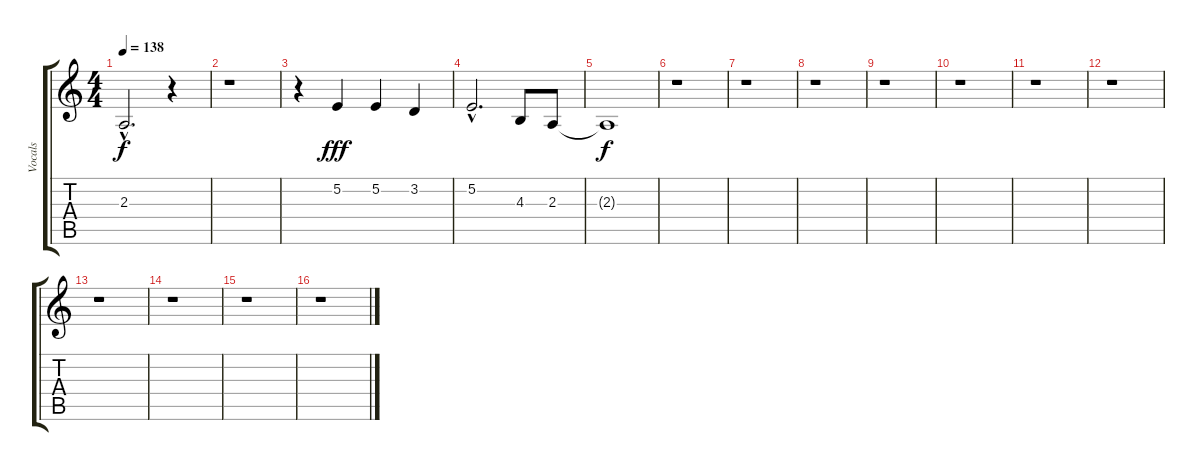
\track ("Vocals" "Vocals") {instrument lead6voice}
\staff {score tabs}
\tuning (E4 B3 G3 D3 A2 E2) {hide}
\ts (4 4)
\tempo 138
\clef g2
\ks c
2.3{hac t}.2{d dy f} r.4 |
r.1 |
r.4 5.2.4{dy fff} 5.2.4 3.2.4 |
5.2{hac}.2{d} 4.3.8 2.3.8 |
2.3{t}.1{dy f} |
r.1 |
r.1 |
r.1 |
r.1 |
r.1 |
r.1 |
r.1 |
r.1 |
r.1 |
r.1 |
r.1
